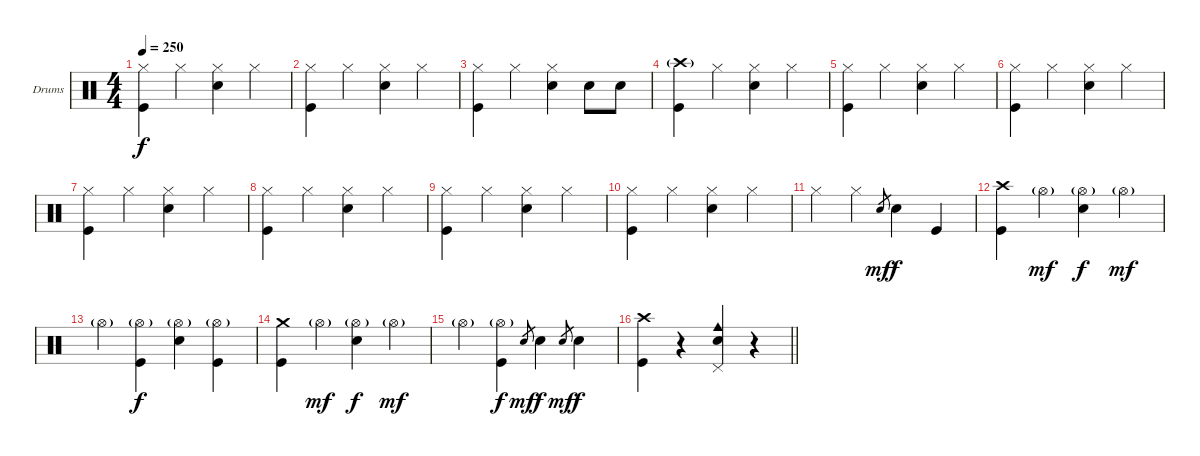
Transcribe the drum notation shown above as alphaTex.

\bracketExtendMode groupsimilarinstruments
\firstSystemTrackNameOrientation horizontal
\otherSystemsTrackNameOrientation horizontal
\track ("Drumkit" "Drums") {instrument percussion}
\staff {score}
\articulation defaults
\ts (4 4)
\tempo 250
\clef neutral
\ks c
("Hi-Hat (closed)" "Kick (hit)").4{dy f} "Hi-Hat (closed)".4 ("Hi-Hat (closed)" "Snare (hit) 2").4 "Hi-Hat (closed)".4 |
("Hi-Hat (closed)" "Kick (hit)").4 "Hi-Hat (closed)".4 ("Hi-Hat (closed)" "Snare (hit) 2").4 "Hi-Hat (closed)".4 |
("Hi-Hat (closed)" "Kick (hit)").4 "Hi-Hat (closed)".4 ("Hi-Hat (closed)" "Snare (hit) 2").4 "Snare (hit) 2".8 "Snare (hit) 2".8 |
("Crash high (hit)"{g} "Kick (hit)").4 "Hi-Hat (closed)".4 ("Hi-Hat (closed)" "Snare (hit) 2").4 "Hi-Hat (closed)".4 |
("Hi-Hat (closed)" "Kick (hit)").4 "Hi-Hat (closed)".4 ("Hi-Hat (closed)" "Snare (hit) 2").4 "Hi-Hat (closed)".4 |
("Hi-Hat (closed)" "Kick (hit)").4 "Hi-Hat (closed)".4 ("Hi-Hat (closed)" "Snare (hit) 2").4 "Hi-Hat (closed)".4 |
("Hi-Hat (closed)" "Kick (hit)").4 "Hi-Hat (closed)".4 ("Hi-Hat (closed)" "Snare (hit) 2").4 "Hi-Hat (closed)".4 |
("Hi-Hat (closed)" "Kick (hit)").4 "Hi-Hat (closed)".4 ("Hi-Hat (closed)" "Snare (hit) 2").4 "Hi-Hat (closed)".4 |
("Hi-Hat (closed)" "Kick (hit)").4 "Hi-Hat (closed)".4 ("Hi-Hat (closed)" "Snare (hit) 2").4 "Hi-Hat (closed)".4 |
("Hi-Hat (closed)" "Kick (hit)").4 "Hi-Hat (closed)".4 ("Hi-Hat (closed)" "Snare (hit) 2").4 "Hi-Hat (closed)".4 |
"Hi-Hat (closed)".4 "Hi-Hat (closed)".4 "Snare (hit) 2".8{gr dy mf} "Snare (hit) 2".4{dy f} "Kick (hit)".4 |
("Crash high (hit)" "Kick (hit)").4 "Hi-Hat (open)"{g}.4{dy mf} ("Hi-Hat (open)"{g} "Snare (hit) 2").4{dy f} "Hi-Hat (open)"{g}.4{dy mf} |
"Hi-Hat (open)"{g}.4 ("Hi-Hat (open)"{g} "Kick (hit)").4{dy f} ("Hi-Hat (open)"{g} "Snare (hit) 2").4 ("Hi-Hat (open)"{g} "Kick (hit)").4 |
("Crash medium (hit)" "Kick (hit)").4 "Hi-Hat (open)"{g}.4{dy mf} ("Hi-Hat (open)"{g} "Snare (hit) 2").4{dy f} "Hi-Hat (open)"{g}.4{dy mf} |
"Hi-Hat (open)"{g}.4 ("Hi-Hat (open)"{g} "Kick (hit)").4{dy f} "Snare (hit) 2".8{gr dy mf} "Snare (hit) 2".4{dy f} "Snare (hit) 2".8{gr dy mf} "Snare (hit) 2".4{dy f} |
\barLineRight lightlight
("Crash high (hit)" "Kick (hit)").4 r.4 ("Cowbell medium (hit)" "Pedal Hi-Hat (hit)" "Snare (hit) 2").4 r.4
